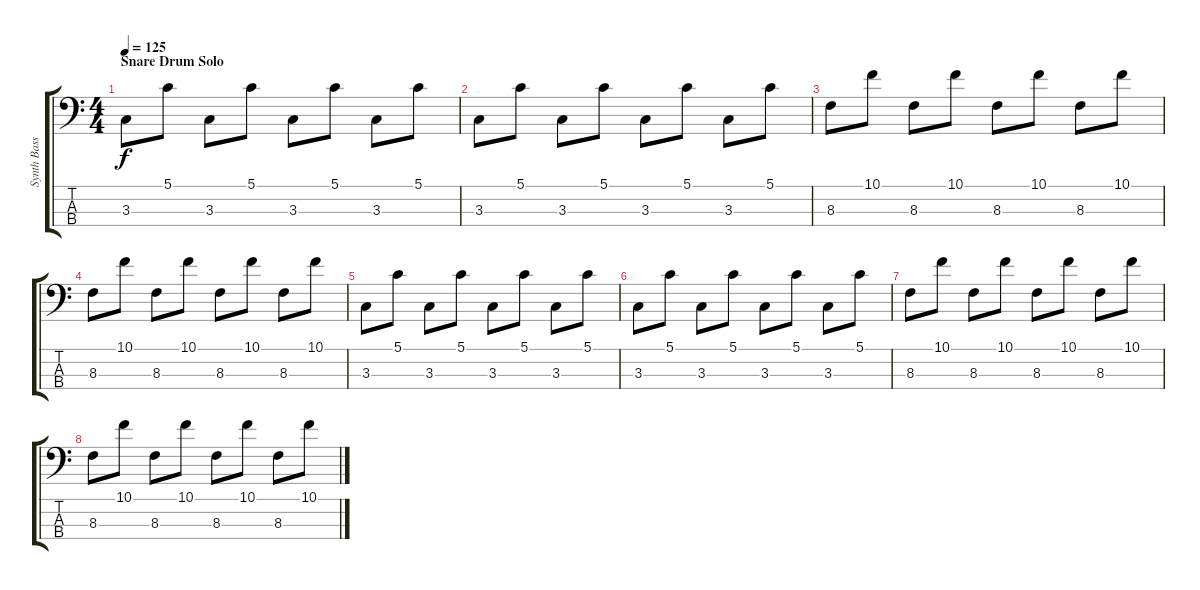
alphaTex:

\track ("Synth Bass (Gillian Gilbert)" "Synth Bass") {instrument synthbass1}
\staff {score tabs}
\tuning (G2 D2 A1 E1) {hide}
\ts (4 4)
\section ("" "Snare Drum Solo")
\tempo 125
\clef f4
\ks c
3.3.8{dy f} 5.1.8 3.3.8 5.1.8 3.3.8 5.1.8 3.3.8 5.1.8 |
3.3.8 5.1.8 3.3.8 5.1.8 3.3.8 5.1.8 3.3.8 5.1.8 |
8.3.8 10.1.8 8.3.8 10.1.8 8.3.8 10.1.8 8.3.8 10.1.8 |
8.3.8 10.1.8 8.3.8 10.1.8 8.3.8 10.1.8 8.3.8 10.1.8 |
3.3.8 5.1.8 3.3.8 5.1.8 3.3.8 5.1.8 3.3.8 5.1.8 |
3.3.8 5.1.8 3.3.8 5.1.8 3.3.8 5.1.8 3.3.8 5.1.8 |
8.3.8 10.1.8 8.3.8 10.1.8 8.3.8 10.1.8 8.3.8 10.1.8 |
8.3.8 10.1.8 8.3.8 10.1.8 8.3.8 10.1.8 8.3.8 10.1.8
